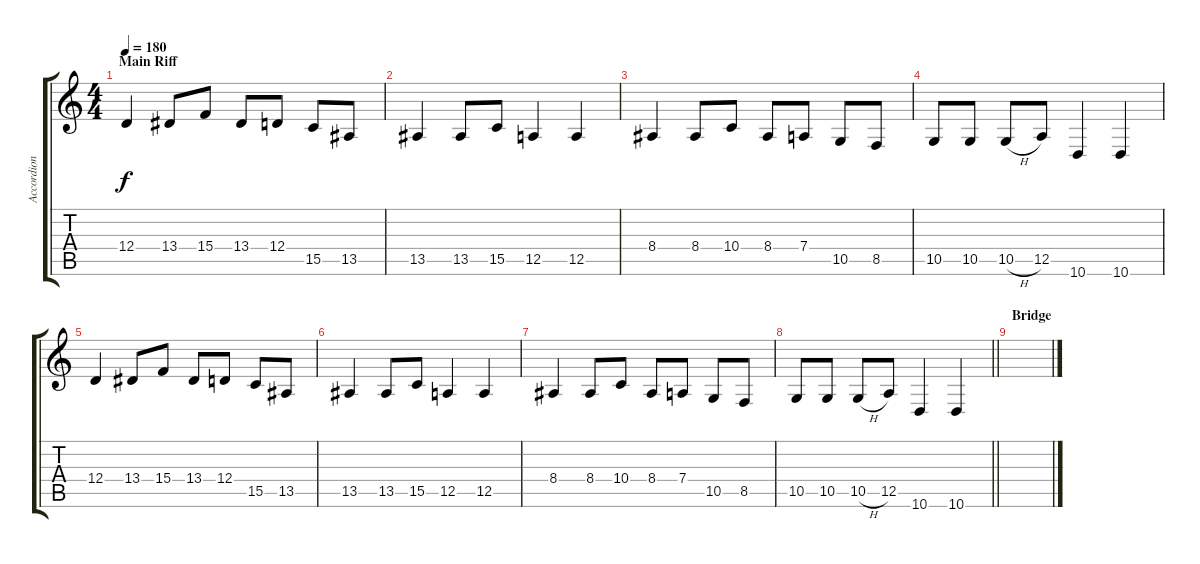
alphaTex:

\track ("Accordion" "Accordion") {instrument tangoaccordion}
\staff {score tabs}
\tuning (E4 B3 G3 D3 A2 E2) {hide}
\ts (4 4)
\section ("" "Main Riff")
\tempo 180
\clef g2
\ks c
12.4.4{dy f volume 12} 13.4.8 15.4.8 13.4.8 12.4.8 15.5.8 13.5.8 |
13.5.4 13.5.8 15.5.8 12.5.4 12.5.4 |
8.4.4 8.4.8 10.4.8 8.4.8 7.4.8 10.5.8 8.5.8 |
10.5.8 10.5.8 10.5{h}.8 12.5.8 10.6.4 10.6.4 |
12.4.4{volume 12} 13.4.8 15.4.8 13.4.8 12.4.8 15.5.8 13.5.8 |
13.5.4 13.5.8 15.5.8 12.5.4 12.5.4 |
8.4.4 8.4.8 10.4.8 8.4.8 7.4.8 10.5.8 8.5.8 |
\barLineRight lightlight
10.5.8 10.5.8 10.5{h}.8 12.5.8 10.6.4 10.6.4 |
\section ("" "Bridge")
